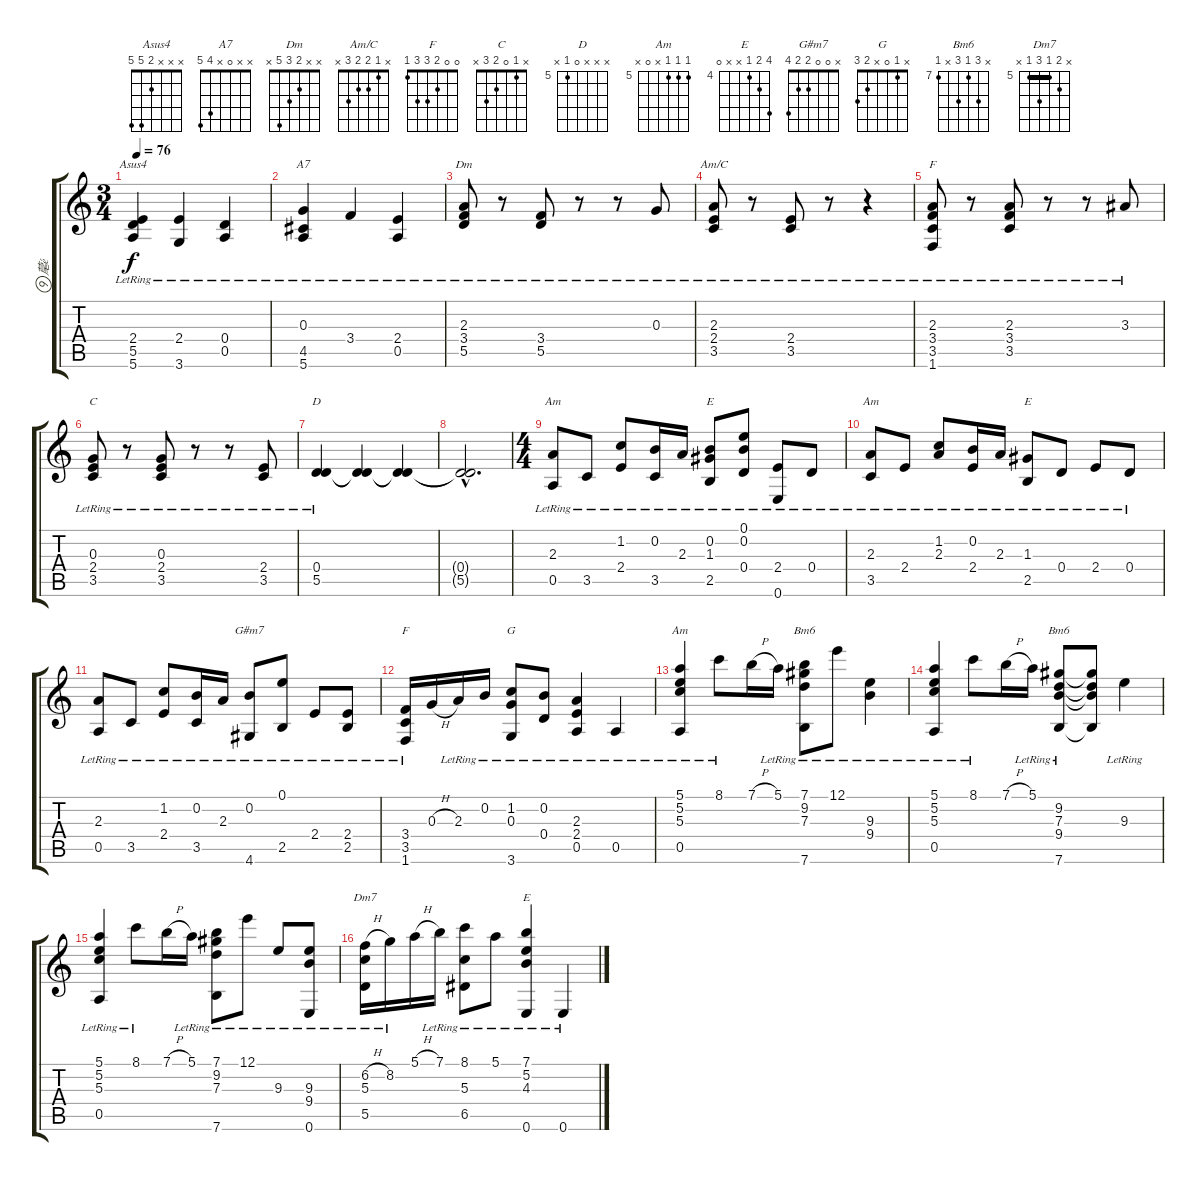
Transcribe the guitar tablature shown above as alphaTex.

\track ("荱é" "荱é") {instrument acousticguitarnylon}
\staff {score tabs}
\tuning (E4 B3 G3 D3 A2 E2) {hide}
\chord ("Asus4" x x x 2 5 5)
\chord ("A7" x x 0 x 4 5)
\chord ("Dm" x x 2 3 5 x)
\chord ("Am/C" x 1 2 2 3 x)
\chord ("F" x x 2 3 3 1)
\chord ("C" x 1 0 2 3 x)
\chord ("D" x x x 0 5 x) {firstfret 5}
\chord ("Am" x 1 2 2 0 x)
\chord ("E" x 0 1 2 2 x)
\chord ("Am" x 1 2 2 3 x)
\chord ("E" x x 1 2 2 x)
\chord ("G#m7" x 0 0 2 2 4)
\chord ("F" 0 0 2 3 3 1)
\chord ("G" x 1 0 x 2 3)
\chord ("Am" 5 5 5 x 0 x) {firstfret 5}
\chord ("Bm6" 7 9 7 x x 7) {firstfret 7}
\chord ("Bm6" x 9 7 9 x 7) {firstfret 7}
\chord ("Dm7" x 6 5 7 5 x) {firstfret 5 barre 5}
\chord ("E" 7 5 4 x x 0) {firstfret 4}
\ts (3 4)
\tempo 76
\clef g2
\ks c
(2.4{lr} 5.5{lr} 5.6{lr}).4{ch "Asus4" dy f} (2.4{lr} 3.6{lr}).4 (0.4{lr} 0.5{lr}).4 |
(0.3{lr} 4.5{lr} 5.6{lr}).4{ch "A7"} 3.4{lr}.4 (2.4{lr} 0.5{lr}).4 |
(2.3{lr} 3.4{lr} 5.5{lr}).8{ch "Dm"} r.8 (3.4{lr} 5.5{lr}).8 r.8 r.8 0.3{lr}.8 |
(2.3{lr} 2.4{lr} 3.5{lr}).8{ch "Am/C"} r.8 (2.4{lr} 3.5{lr}).8 r.8 r.4 |
(2.3{lr} 3.4{lr} 3.5{lr} 1.6{lr}).8{ch "F"} r.8 (2.3{lr} 3.4{lr} 3.5{lr}).8 r.8 r.8 3.3{lr}.8 |
(0.3{lr} 2.4{lr} 3.5{lr}).8{ch "C"} r.8 (0.3{lr} 2.4{lr} 3.5{lr}).8 r.8 r.8 (2.4{lr} 3.5{lr}).8 |
(0.4{lr} 5.5{lr}).4{ch "D"} (0.4{t} 5.5{t}).4 (0.4{t} 5.5{t}).4 |
(0.4{hac t} 5.5{hac t}).2{d} |
\ts (4 4)
(2.3{lr} 0.5{lr}).8{ch "Am"} 3.5{lr}.8 (1.2{lr} 2.4{lr}).8 (0.2{lr} 3.5{lr}).16 2.3{lr}.16 (0.2{lr} 1.3{lr} 2.5{lr}).8{ch "E"} (0.1{lr} 0.2{lr} 0.4{lr}).8 (2.4{lr} 0.6{lr}).8 0.4{lr}.8 |
(2.3{lr} 3.5{lr}).8{ch "Am"} 2.4{lr}.8 (1.2{lr} 2.3{lr}).8 (0.2{lr} 2.4{lr}).16 2.3{lr}.16 (1.3{lr} 2.5{lr}).8{ch "E"} 0.4{lr}.8 2.4{lr}.8 0.4{lr}.8 |
(2.3{lr} 0.5{lr}).8 3.5{lr}.8 (1.2{lr} 2.4{lr}).8 (0.2{lr} 3.5{lr}).16 2.3{lr}.16 (0.2{lr} 4.6{lr}).8{ch "G#m7"} (0.1{lr} 2.5{lr}).8 2.4{lr}.8 (2.4{lr} 2.5{lr}).8 |
(3.4{lr} 3.5{lr} 1.6{lr}).16{ch "F"} 0.3{h}.16 2.3{lr}.16 0.2{lr}.16 (1.2{lr} 0.3{lr} 3.6{lr}).8{ch "G"} (0.2{lr} 0.4{lr}).8 (2.3{lr} 2.4{lr} 0.5{lr}).4 0.5{lr}.4 |
(5.1{lr} 5.2{lr} 5.3{lr} 0.5{lr}).4{ch "Am"} 8.1{lr}.8 7.1{h}.16 5.1{lr}.16 (7.1{lr} 9.2{lr} 7.3{lr} 7.6{lr}).8{ch "Bm6"} 12.1{lr}.8 (9.3{lr} 9.4{lr}).4 |
(5.1{lr} 5.2{lr} 5.3{lr} 0.5{lr}).4 8.1{lr}.8 7.1{h}.16 5.1{lr}.16 (9.2{lr} 7.3{lr} 9.4{lr} 7.6{lr}).8{ch "Bm6"} (9.2{t} 7.3{t} 9.4{t} 7.6{t}).8 9.3{lr}.4 |
(5.1{lr} 5.2{lr} 5.3{lr} 0.5{lr}).4 8.1{lr}.8 7.1{h}.16 5.1{lr}.16 (7.1{lr} 9.2{lr} 7.3{lr} 7.6{lr}).8 12.1{lr}.8 9.3{lr}.8 (9.3{lr} 9.4{lr} 0.6{lr}).8 |
(6.2{h} 5.3{lr} 5.5{lr}).16{ch "Dm7"} 8.2{lr}.16 5.1{h}.16 7.1{lr}.16 (8.1{lr} 5.3{lr} 6.5{lr}).8 5.1{lr}.8 (7.1{lr} 5.2{lr} 4.3{lr} 0.6{lr}).4{ch "E"} 0.6{lr}.4
